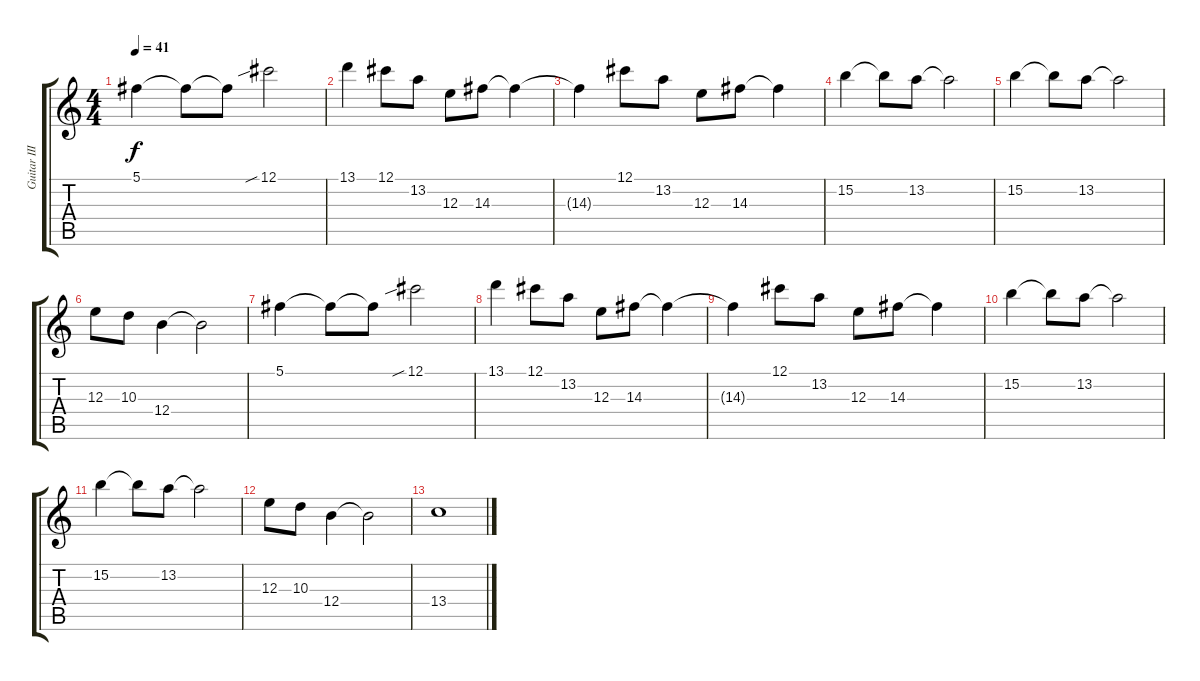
\track ("Guitar III" "Guitar III") {instrument electricguitarjazz}
\staff {score tabs}
\tuning (Db4 Ab3 E3 B2 Gb2 Db2) {hide}
\ts (4 4)
\tempo 41
\clef g2
\ks c
5.1.4{dy f instrument distortionguitar} 5.1{t}.8 5.1{t}.8 12.1{sib}.2 |
13.1.4 12.1.8 13.2.8 12.3.8 14.3.8 14.3{t}.4 |
14.3{t}.4 12.1.8 13.2.8 12.3.8 14.3.8 14.3{t}.4 |
15.2.4 15.2{t}.8 13.2.8 13.2{t}.2 |
15.2.4 15.2{t}.8 13.2.8 13.2{t}.2 |
12.3.8 10.3.8 12.4.4 12.4{t}.2 |
5.1.4 5.1{t}.8 5.1{t}.8 12.1{sib}.2 |
13.1.4 12.1.8 13.2.8 12.3.8 14.3.8 14.3{t}.4 |
14.3{t}.4 12.1.8 13.2.8 12.3.8 14.3.8 14.3{t}.4 |
15.2.4 15.2{t}.8 13.2.8 13.2{t}.2 |
15.2.4 15.2{t}.8 13.2.8 13.2{t}.2 |
12.3.8 10.3.8 12.4.4 12.4{t}.2 |
13.4.1
